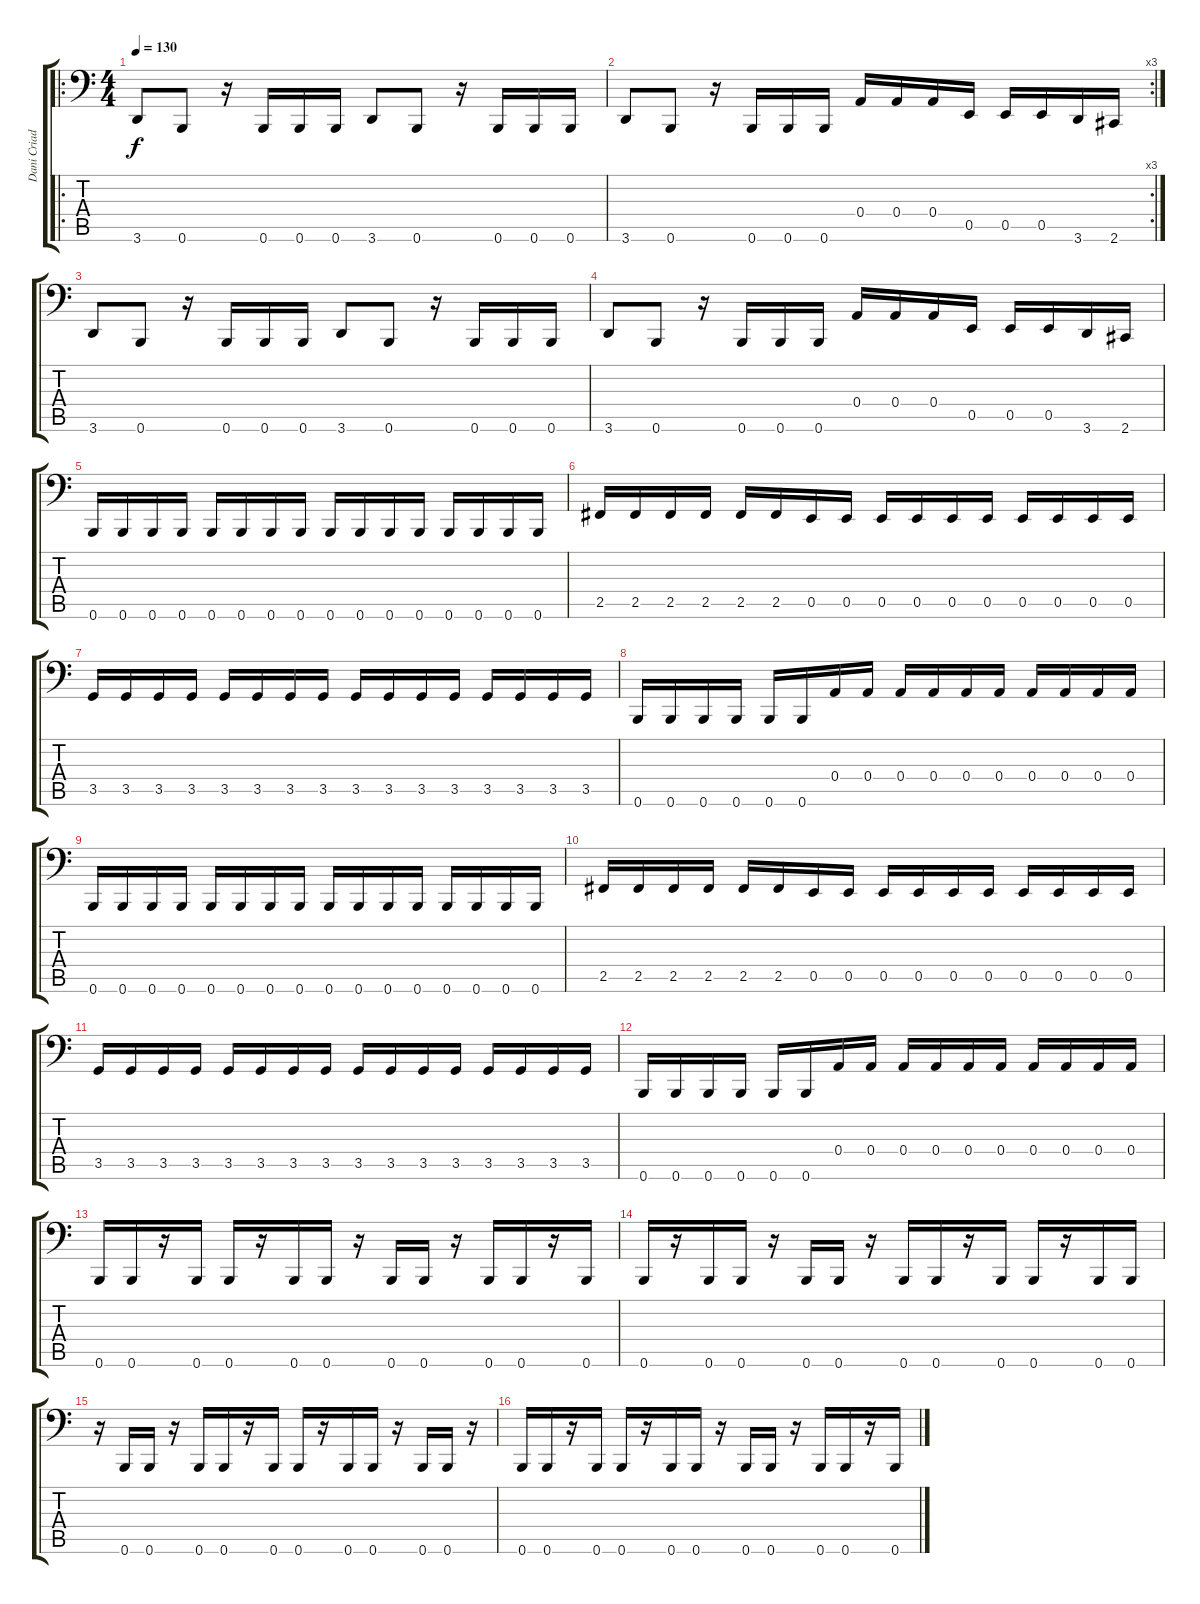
\track ("Dani Criado" "Dani Criad") {instrument electricbassfinger}
\staff {score tabs}
\tuning (B2 G2 D2 A1 E1 B0) {hide}
\ro
\ts (4 4)
\tempo 130
\clef f4
\ks c
3.6.8{dy f} 0.6.8 r.16 0.6.16 0.6.16 0.6.16 3.6.8 0.6.8 r.16 0.6.16 0.6.16 0.6.16 |
\rc 3
3.6.8 0.6.8 r.16 0.6.16 0.6.16 0.6.16 0.4.16 0.4.16 0.4.16 0.5.16 0.5.16 0.5.16 3.6.16 2.6.16 |
3.6.8 0.6.8 r.16 0.6.16 0.6.16 0.6.16 3.6.8 0.6.8 r.16 0.6.16 0.6.16 0.6.16 |
3.6.8 0.6.8 r.16 0.6.16 0.6.16 0.6.16 0.4.16 0.4.16 0.4.16 0.5.16 0.5.16 0.5.16 3.6.16 2.6.16 |
0.6.16 0.6.16 0.6.16 0.6.16 0.6.16 0.6.16 0.6.16 0.6.16 0.6.16 0.6.16 0.6.16 0.6.16 0.6.16 0.6.16 0.6.16 0.6.16 |
2.5.16 2.5.16 2.5.16 2.5.16 2.5.16 2.5.16 0.5.16 0.5.16 0.5.16 0.5.16 0.5.16 0.5.16 0.5.16 0.5.16 0.5.16 0.5.16 |
3.5.16 3.5.16 3.5.16 3.5.16 3.5.16 3.5.16 3.5.16 3.5.16 3.5.16 3.5.16 3.5.16 3.5.16 3.5.16 3.5.16 3.5.16 3.5.16 |
0.6.16 0.6.16 0.6.16 0.6.16 0.6.16 0.6.16 0.4.16 0.4.16 0.4.16 0.4.16 0.4.16 0.4.16 0.4.16 0.4.16 0.4.16 0.4.16 |
0.6.16 0.6.16 0.6.16 0.6.16 0.6.16 0.6.16 0.6.16 0.6.16 0.6.16 0.6.16 0.6.16 0.6.16 0.6.16 0.6.16 0.6.16 0.6.16 |
2.5.16 2.5.16 2.5.16 2.5.16 2.5.16 2.5.16 0.5.16 0.5.16 0.5.16 0.5.16 0.5.16 0.5.16 0.5.16 0.5.16 0.5.16 0.5.16 |
3.5.16 3.5.16 3.5.16 3.5.16 3.5.16 3.5.16 3.5.16 3.5.16 3.5.16 3.5.16 3.5.16 3.5.16 3.5.16 3.5.16 3.5.16 3.5.16 |
0.6.16 0.6.16 0.6.16 0.6.16 0.6.16 0.6.16 0.4.16 0.4.16 0.4.16 0.4.16 0.4.16 0.4.16 0.4.16 0.4.16 0.4.16 0.4.16 |
0.6.16 0.6.16 r.16 0.6.16 0.6.16 r.16 0.6.16 0.6.16 r.16 0.6.16 0.6.16 r.16 0.6.16 0.6.16 r.16 0.6.16 |
0.6.16 r.16 0.6.16 0.6.16 r.16 0.6.16 0.6.16 r.16 0.6.16 0.6.16 r.16 0.6.16 0.6.16 r.16 0.6.16 0.6.16 |
r.16 0.6.16 0.6.16 r.16 0.6.16 0.6.16 r.16 0.6.16 0.6.16 r.16 0.6.16 0.6.16 r.16 0.6.16 0.6.16 r.16 |
0.6.16 0.6.16 r.16 0.6.16 0.6.16 r.16 0.6.16 0.6.16 r.16 0.6.16 0.6.16 r.16 0.6.16 0.6.16 r.16 0.6.16
